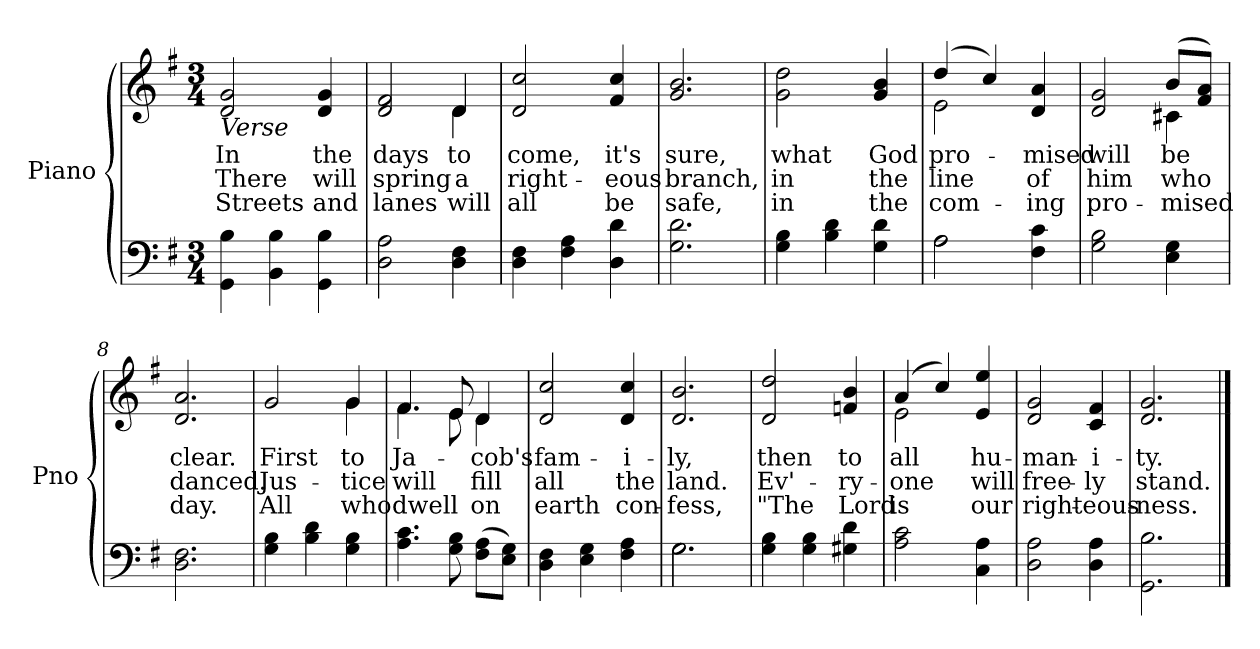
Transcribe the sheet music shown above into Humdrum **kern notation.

**kern	**kern	**text	**text	**text
*part2	*part1	*part1	*part1	*part1
*staff2	*staff1	*staff1	*staff1	*staff1
*I"Piano	*I"Piano	*	*	*
*I'Pno	*I'Pno	*	*	*
*clefF4	*clefG2	*	*	*
*k[f#]	*k[f#]	*	*	*
*M3/4	*M3/4	*	*	*
=1	=1	=1	=1	=1
!	!LO:TX:b:i:t=Verse	!	!	!
!	!	!LO:LY:b	!LO:LY:b	!LO:LY:b
4GG\ 4B\	2d/ 2g/	In	There	Streets
4BB\ 4B\	.	.	.	.
!	!	!LO:LY:b	!LO:LY:b	!LO:LY:b
4GG\ 4B\	4d/ 4g/	the	will	and
=2	=2	=2	=2	=2
!	!	!LO:LY:b	!LO:LY:b	!LO:LY:b
*	*^	*	*	*
2D\ 2A\	2d/ 2f#/	2ryy	days	spring	lanes
!	!	!	!LO:LY:b	!LO:LY:b	!LO:LY:b
4D\ 4F#\	4d/	4d\	to	a	will
=3	=3	=3	=3	=3	=3
!	!	!	!LO:LY:b	!LO:LY:b	!LO:LY:b
*	*v	*v	*	*	*
4D\ 4F#\	2d/ 2cc/	come,	right-	all
4F#\ 4A\	.	.	.	.
!	!	!LO:LY:b	!LO:LY:b	!LO:LY:b
4D\ 4d\	4f#/ 4cc/	it's	-eous	be
=4	=4	=4	=4	=4
!	!	!LO:LY:b	!LO:LY:b	!LO:LY:b
2.G\ 2.d\	2.g/ 2.b/	sure,	branch,	safe,
!!LO:LB:g=z
=5	=5	=5	=5	=5
!	!	!LO:LY:b	!LO:LY:b	!LO:LY:b
4G\ 4B\	2g\ 2dd\	what	in	in
4B\ 4d\	.	.	.	.
!	!	!LO:LY:b	!LO:LY:b	!LO:LY:b
4G\ 4d\	4g/ 4b/	God	the	the
=6	=6	=6	=6	=6
*^	*	*	*	*
!	!	!	!LO:LY:b	!LO:LY:b	!LO:LY:b
*	*	*^	*	*	*
2A\	2A\	(4dd/	2e\	pro-	line	com-
.	.	4cc/)	.	.	.	.
!	!	!	!	!LO:LY:b	!LO:LY:b	!LO:LY:b
4F#\ 4c\	4ryy	4d/ 4a/	4ryy	-mised	of	-ing
=7	=7	=7	=7	=7	=7	=7
!	!	!	!	!LO:LY:b	!LO:LY:b	!LO:LY:b
*v	*v	*	*	*	*	*
2G\ 2B\	2d/ 2g/	2ryy	will	him	pro-
!	!	!	!LO:LY:b	!LO:LY:b	!LO:LY:b
4E\ 4G\	(8b/L	4c#X\	be	who	-mised
.	8f#/ 8a/J)	.	.	.	.
*	*v	*v	*	*	*
=8	=8	=8	=8	=8
!	!	!LO:LY:b	!LO:LY:b	!LO:LY:b
2.D\ 2.F#\	2.d/ 2.a/	clear.	danced.	day.
!!LO:LB:g=z
=9	=9	=9	=9	=9
!	!	!LO:LY:b	!LO:LY:b	!LO:LY:b
*	*^	*	*	*
4G\ 4B\	2g/	2ryy	First	Jus-	All
4B\ 4d\	.	.	.	.	.
!	!	!	!LO:LY:b	!LO:LY:b	!LO:LY:b
4G\ 4B\	4g/	4g\	to	-tice	who
=10	=10	=10	=10	=10	=10
!	!	!	!LO:LY:b	!LO:LY:b	!LO:LY:b
4.A\ 4.c\	4.f#/	4.f#\	Ja-	will	dwell
8G\ 8B\	8e/	8e\	.	.	.
!	!	!	!LO:LY:b	!LO:LY:b	!LO:LY:b
(8F#\ 8A\L	4d/	4d\	-cob's	fill	on
8E\ 8G\J)	.	.	.	.	.
*	*v	*v	*	*	*
=11	=11	=11	=11	=11
!	!	!LO:LY:b	!LO:LY:b	!LO:LY:b
4D\ 4F#\	2d/ 2cc/	fam-	all	earth
4E\ 4G\	.	.	.	.
!	!	!LO:LY:b	!LO:LY:b	!LO:LY:b
4F#\ 4A\	4d/ 4cc/	-i-	the	con-
=12	=12	=12	=12	=12
*^	*	*	*	*
!	!	!	!LO:LY:b	!LO:LY:b	!LO:LY:b
2.G\	2.G\	2.d/ 2.b/	-ly,	land.	-fess,
!!LO:LB:g=z
=13	=13	=13	=13	=13	=13
!	!	!	!LO:LY:b	!LO:LY:b	!LO:LY:b
*v	*v	*	*	*	*
4G\ 4B\	2d/ 2dd/	then	Ev'-	"The
4G\ 4B\	.	.	.	.
!	!	!LO:LY:b	!LO:LY:b	!LO:LY:b
4G#X\ 4d\	4fn/ 4b/	to	-ry-	Lord
=14	=14	=14	=14	=14
!	!	!LO:LY:b	!LO:LY:b	!LO:LY:b
*	*^	*	*	*
2A\ 2c\	(4a/	2e\	all	-one	is
.	4cc/)	.	.	.	.
!	!	!	!LO:LY:b	!LO:LY:b	!LO:LY:b
4C\ 4A\	4e/ 4ee/	4ryy	hu-	will	our
=15	=15	=15	=15	=15	=15
!	!	!	!LO:LY:b	!LO:LY:b	!LO:LY:b
*	*v	*v	*	*	*
2D\ 2A\	2d/ 2g/	-man-	free-	right-
!	!	!LO:LY:b	!LO:LY:b	!LO:LY:b
4D\ 4A\	4c/ 4f#/	-i-	-ly	-eous-
=16	=16	=16	=16	=16
!	!	!LO:LY:b	!LO:LY:b	!LO:LY:b
2.GG\ 2.B\	2.d/ 2.g/	-ty.	stand.	-ness.
==	==	==	==	==
*-	*-	*-	*-	*-
